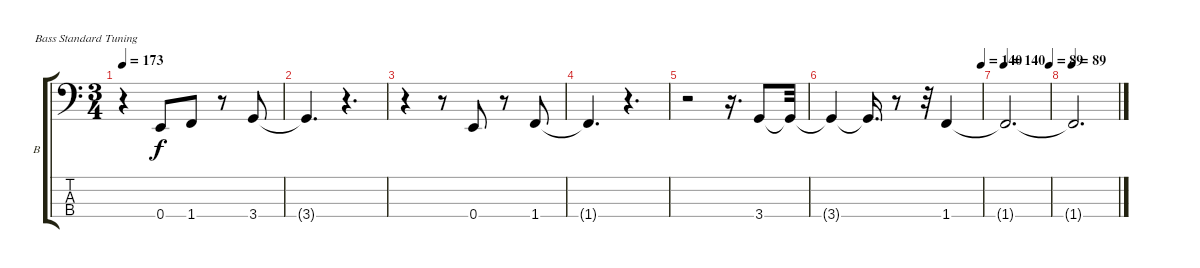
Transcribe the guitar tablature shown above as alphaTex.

\bracketExtendMode groupsimilarinstruments
\firstSystemTrackNameOrientation horizontal
\otherSystemsTrackNameOrientation horizontal
\track ("Bass" "B") {instrument fretlessbass}
\staff {score tabs}
\tuning (G2 D2 A1 E1)
\ts (3 4)
\tempo 173
\clef f4
\ks c
r.4{dy f} 0.4.8 1.4.8 r.8 3.4.8 |
3.4{t}.4{d} r.4{d} |
r.4 r.8 0.4.8 r.8 1.4.8 |
1.4{t}.4{d} r.4{d} |
r.2 r.16{d} 3.4.8 3.4{t}.32 |
\tempo (140 1)
3.4{t}.4 3.4{t}.16{d} r.8 r.32 1.4.4 |
\tempo 140
\tempo (89 1)
1.4{t}.2{d} |
\tempo 89
1.4{t}.2{d}
